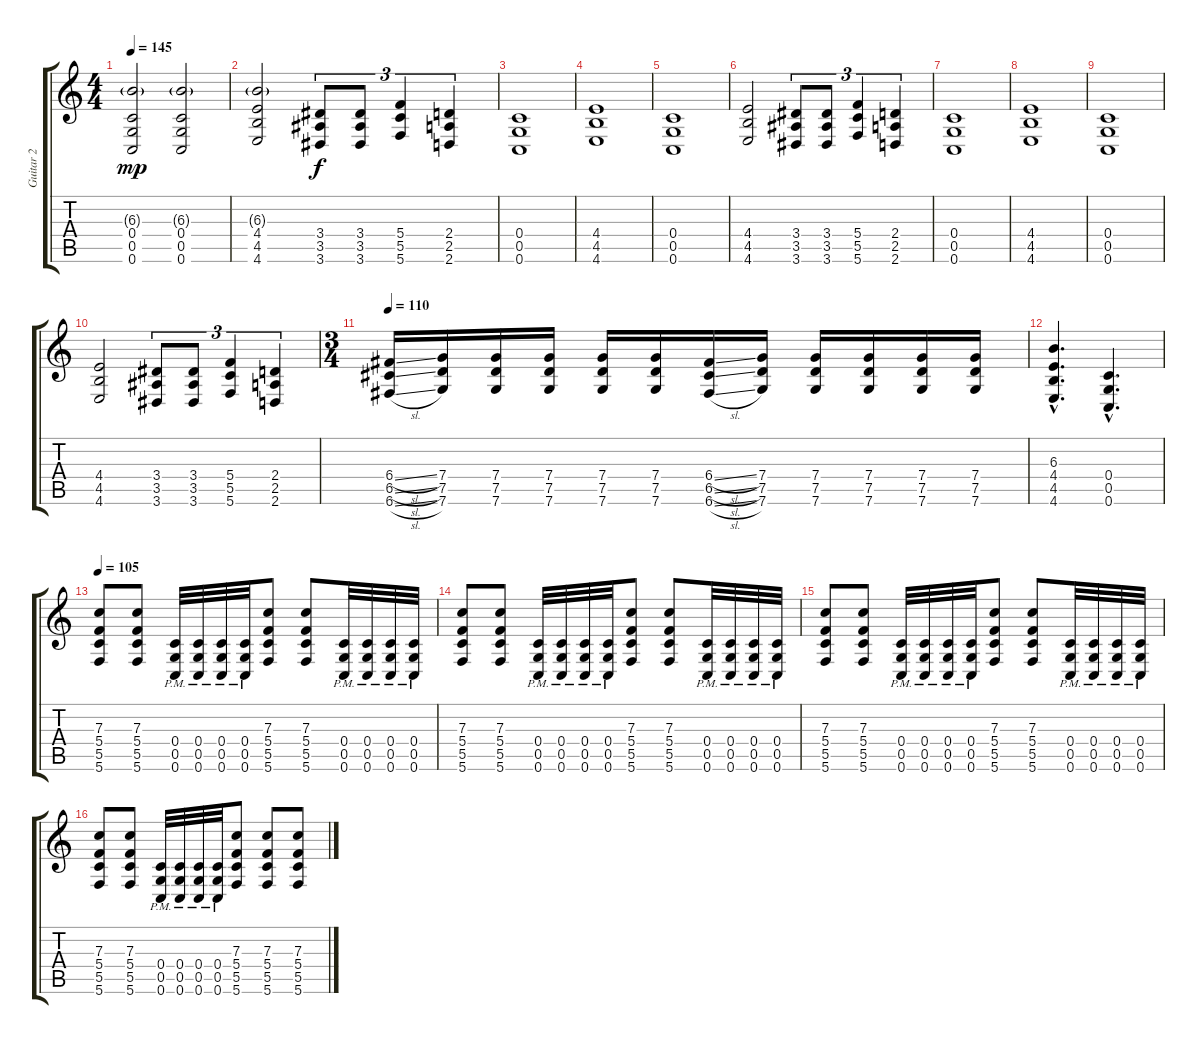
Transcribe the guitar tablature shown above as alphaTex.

\track ("Guitar 2" "Guitar 2") {instrument distortionguitar}
\staff {score tabs}
\tuning (D4 A3 F3 C3 G2 C2) {hide}
\ts (4 4)
\tempo 145
\clef g2
\ks c
(6.3{g} 0.4 0.5 0.6).2{dy mp} (6.3{g} 0.4 0.5 0.6).2 |
(6.3{g} 4.4 4.5 4.6).2 (3.4 3.5 3.6).8{tu (3 2) dy f} (3.4 3.5 3.6).8{tu (3 2)} (5.4 5.5 5.6).4{tu (3 2)} (2.4 2.5 2.6).4{tu (3 2)} |
(0.4 0.5 0.6).1 |
(4.4 4.5 4.6).1 |
(0.4 0.5 0.6).1 |
(4.4 4.5 4.6).2 (3.4 3.5 3.6).8{tu (3 2)} (3.4 3.5 3.6).8{tu (3 2)} (5.4 5.5 5.6).4{tu (3 2)} (2.4 2.5 2.6).4{tu (3 2)} |
(0.4 0.5 0.6).1 |
(4.4 4.5 4.6).1 |
(0.4 0.5 0.6).1 |
(4.4 4.5 4.6).2 (3.4 3.5 3.6).8{tu (3 2)} (3.4 3.5 3.6).8{tu (3 2)} (5.4 5.5 5.6).4{tu (3 2)} (2.4 2.5 2.6).4{tu (3 2)} |
\ts (3 4)
\tempo 110
(6.4{sl} 6.5{sl} 6.6{sl}).16 (7.4 7.5 7.6).16 (7.4 7.5 7.6).16 (7.4 7.5 7.6).16 (7.4 7.5 7.6).16 (7.4 7.5 7.6).16 (6.4{sl} 6.5{sl} 6.6{sl}).16 (7.4 7.5 7.6).16 (7.4 7.5 7.6).16 (7.4 7.5 7.6).16 (7.4 7.5 7.6).16 (7.4 7.5 7.6).16 |
(6.3{hac} 4.4{hac} 4.5{hac} 4.6{hac}).4{d} (0.4{hac} 0.5{hac} 0.6{hac}).4{d} |
\tempo 105
(7.3 5.4 5.5 5.6).8 (7.3 5.4 5.5 5.6).8 (0.4{pm} 0.5{pm} 0.6{pm}).32 (0.4{pm} 0.5{pm} 0.6{pm}).32 (0.4{pm} 0.5{pm} 0.6{pm}).32 (0.4{pm} 0.5{pm} 0.6).32 (7.3 5.4 5.5 5.6).8 (7.3 5.4 5.5 5.6).8 (0.4{pm} 0.5{pm} 0.6{pm}).32 (0.4{pm} 0.5{pm} 0.6{pm}).32 (0.4{pm} 0.5{pm} 0.6{pm}).32 (0.4{pm} 0.5{pm} 0.6{pm}).32 |
(7.3 5.4 5.5 5.6).8 (7.3 5.4 5.5 5.6).8 (0.4{pm} 0.5{pm} 0.6{pm}).32 (0.4{pm} 0.5{pm} 0.6{pm}).32 (0.4{pm} 0.5{pm} 0.6{pm}).32 (0.4{pm} 0.5{pm} 0.6{pm}).32 (7.3 5.4 5.5 5.6).8 (7.3 5.4 5.5 5.6).8 (0.4{pm} 0.5{pm} 0.6{pm}).32 (0.4{pm} 0.5{pm} 0.6{pm}).32 (0.4{pm} 0.5{pm} 0.6{pm}).32 (0.4{pm} 0.5{pm} 0.6{pm}).32 |
(7.3 5.4 5.5 5.6).8 (7.3 5.4 5.5 5.6).8 (0.4{pm} 0.5{pm} 0.6{pm}).32 (0.4{pm} 0.5{pm} 0.6{pm}).32 (0.4{pm} 0.5{pm} 0.6{pm}).32 (0.4{pm} 0.5{pm} 0.6{pm}).32 (7.3 5.4 5.5 5.6).8 (7.3 5.4 5.5 5.6).8 (0.4{pm} 0.5{pm} 0.6{pm}).32 (0.4{pm} 0.5{pm} 0.6{pm}).32 (0.4{pm} 0.5{pm} 0.6{pm}).32 (0.4{pm} 0.5{pm} 0.6{pm}).32 |
(7.3 5.4 5.5 5.6).8 (7.3 5.4 5.5 5.6).8 (0.4{pm} 0.5{pm} 0.6{pm}).32 (0.4{pm} 0.5{pm} 0.6{pm}).32 (0.4{pm} 0.5{pm} 0.6{pm}).32 (0.4{pm} 0.5{pm} 0.6{pm}).32 (7.3 5.4 5.5 5.6).8 (7.3 5.4 5.5 5.6).8 (7.3 5.4 5.5 5.6).8
